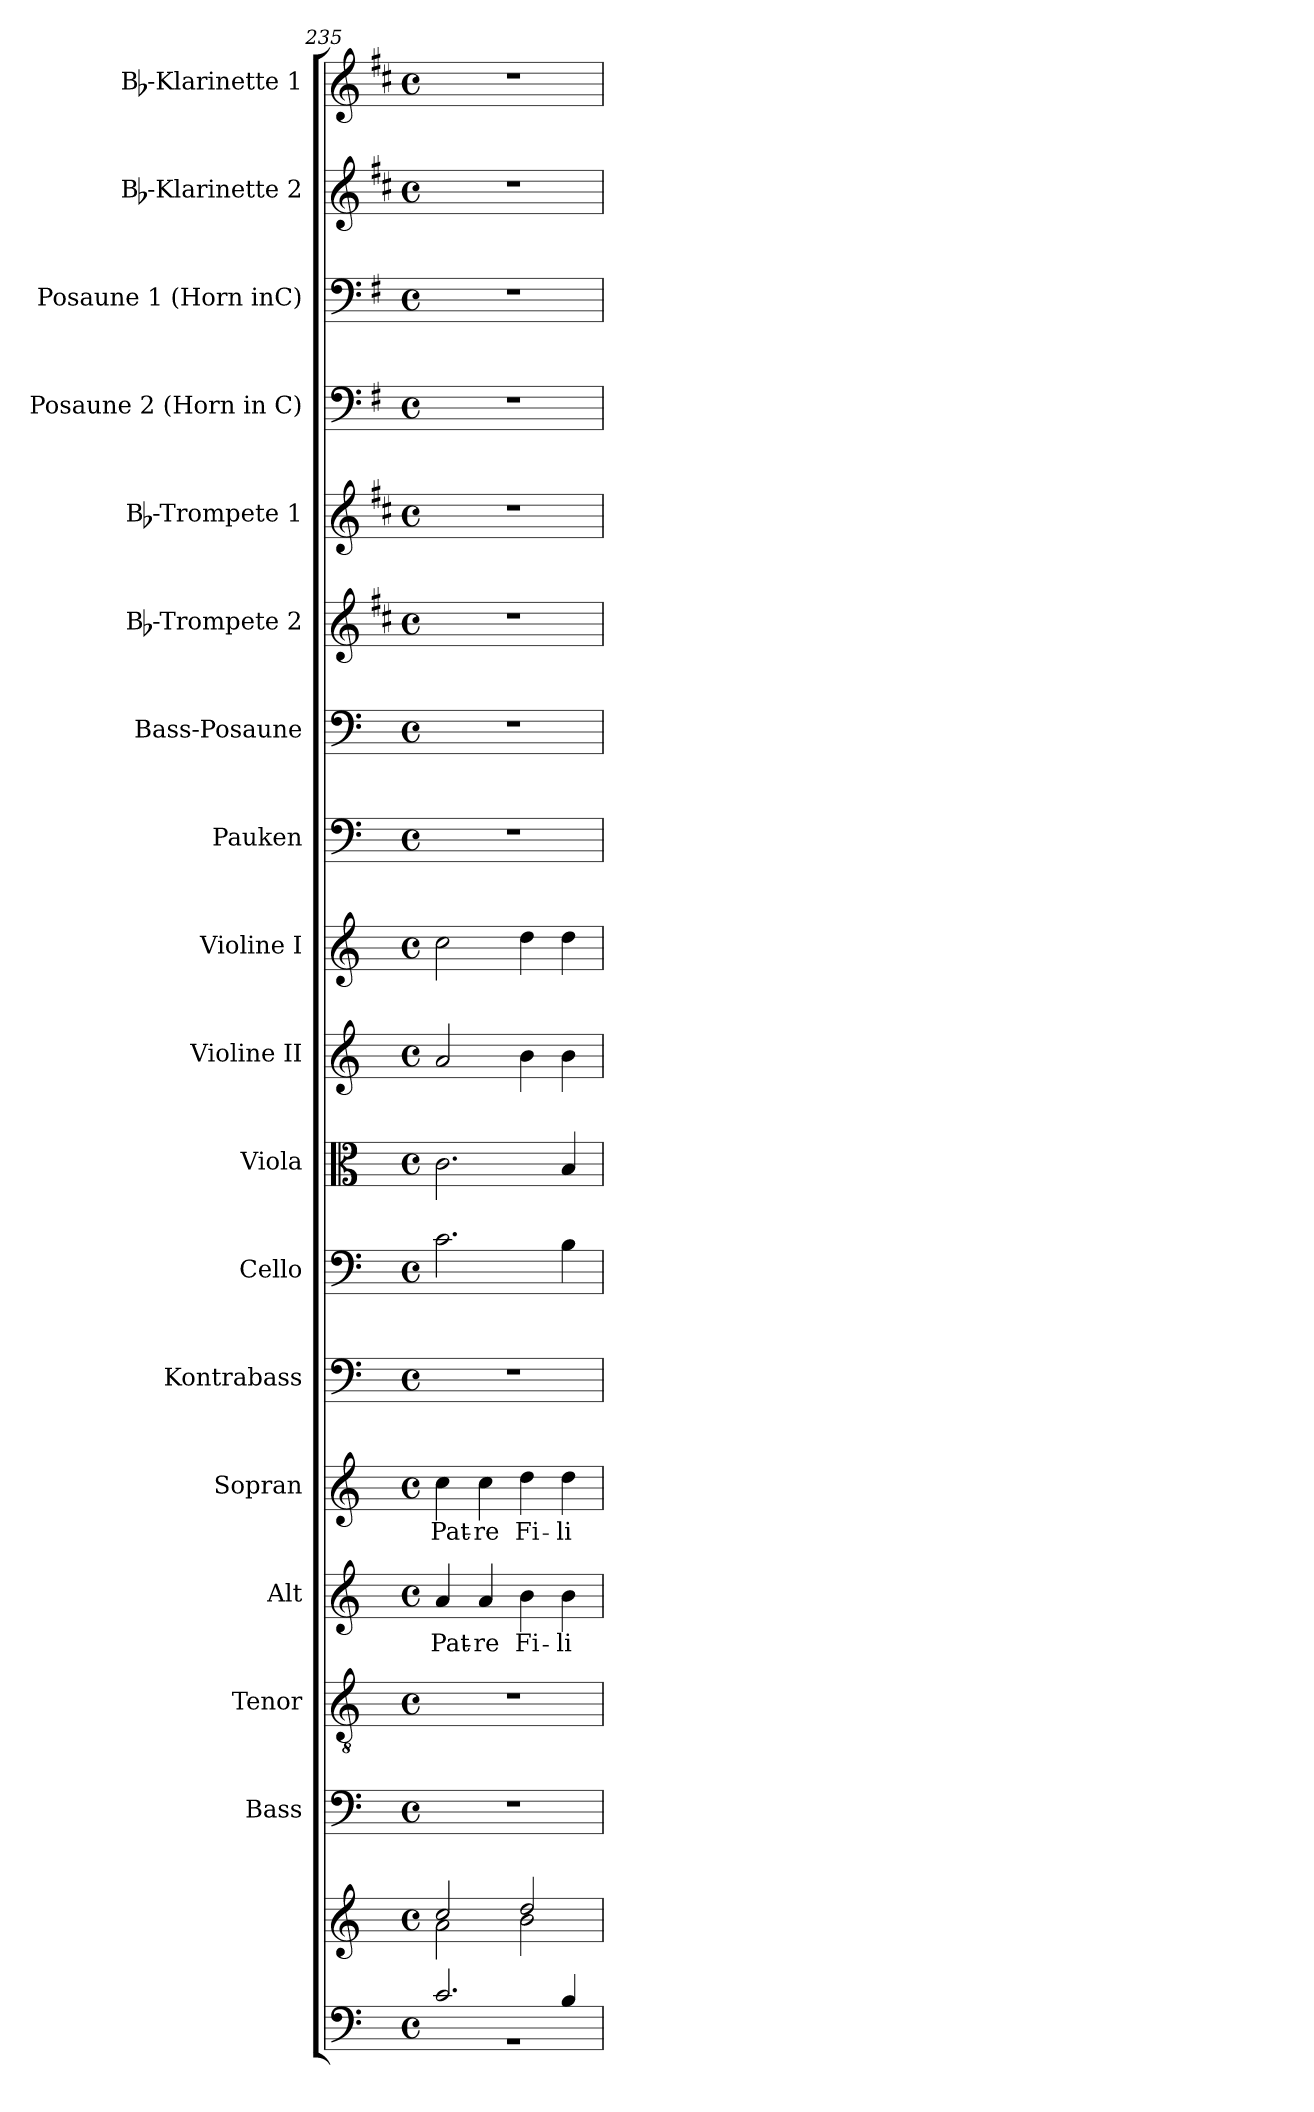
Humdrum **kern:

**kern	**kern	**kern	**kern	**kern	**text	**kern	**text	**kern	**kern	**kern	**kern	**kern	**kern	**kern	**kern	**kern	**kern	**kern	**kern	**kern
*part18	*part18	*part17	*part16	*part15	*part15	*part14	*part14	*part13	*part12	*part11	*part10	*part9	*part8	*part7	*part6	*part5	*part4	*part3	*part2	*part1
*staff19	*staff18	*staff17	*staff16	*staff15	*staff15	*staff14	*staff14	*staff13	*staff12	*staff11	*staff10	*staff9	*staff8	*staff7	*staff6	*staff5	*staff4	*staff3	*staff2	*staff1
*	*	*I"Bass	*I"Tenor	*I"Alt	*	*I"Sopran	*	*I"Kontrabass	*I"Cello	*I"Viola	*I"Violine II	*I"Violine I	*I"Pauken	*I"Bass-Posaune	*I"Bb-Trompete 2	*I"Bb-Trompete 1	*I"Posaune 2 (Horn in C)	*I"Posaune 1 (Horn inC)	*I"Bb-Klarinette 2	*I"Bb-Klarinette 1
*	*	*I'B.	*I'T.	*I'A.	*	*I'S.	*	*I'Kb.	*	*I'Vla.	*I'Vl. II	*I'Vl. I	*I'Pk.	*I'B-Pos.	*I'Bb Trp. 2	*I'Bb Trp. 1	*I'Pos. 2	*I'Pos. 1	*I'Bb Kl. 2	*I'Bb Kl. 1
*clefF4	*clefG2	*clefF4	*clefGv2	*clefG2	*	*clefG2	*	*clefF4	*clefF4	*clefC3	*clefG2	*clefG2	*clefF4	*clefF4	*clefG2	*clefG2	*clefF4	*clefF4	*clefG2	*clefG2
*	*	*	*	*	*	*	*	*ITrd7c12	*	*	*	*	*	*	*ITrd1c2	*ITrd1c2	*ITrd4c7	*ITrd4c7	*ITrd1c2	*ITrd1c2
*k[]	*k[]	*k[]	*k[]	*k[]	*	*k[]	*	*k[]	*k[]	*k[]	*k[]	*k[]	*k[]	*k[]	*k[]	*k[]	*k[]	*k[]	*k[]	*k[]
*C:	*C:	*C:	*C:	*C:	*	*C:	*	*C:	*C:	*C:	*C:	*C:	*C:	*C:	*C:	*C:	*C:	*C:	*C:	*C:
*M4/4	*M4/4	*M4/4	*M4/4	*M4/4	*	*M4/4	*	*M4/4	*M4/4	*M4/4	*M4/4	*M4/4	*M4/4	*M4/4	*M4/4	*M4/4	*M4/4	*M4/4	*M4/4	*M4/4
*met(c)	*met(c)	*met(c)	*met(c)	*met(c)	*	*met(c)	*	*met(c)	*met(c)	*met(c)	*met(c)	*met(c)	*met(c)	*met(c)	*met(c)	*met(c)	*met(c)	*met(c)	*met(c)	*met(c)
=235	=235	=235	=235	=235	=235	=235	=235	=235	=235	=235	=235	=235	=235	=235	=235	=235	=235	=235	=235	=235
*^	*^	*	*	*	*	*	*	*	*	*	*	*	*	*	*	*	*	*	*	*
!	!	!	!	!	!	!	!LO:LY:b	!	!LO:LY:b	!	!	!	!	!	!	!	!	!	!	!	!	!
2.c/	1rBB	2cc/	2a\	1r	1r	4a/	Pat-	4cc\	Pat-	1r	2.c\	2.c\	2a/	2cc\	1r	1r	1r	1r	1r	1r	1r	1r
!	!	!	!	!	!	!	!LO:LY:b	!	!LO:LY:b	!	!	!	!	!	!	!	!	!	!	!	!	!
.	.	.	.	.	.	4a/	-re	4cc\	-re	.	.	.	.	.	.	.	.	.	.	.	.	.
!	!	!	!	!	!	!	!LO:LY:b	!	!LO:LY:b	!	!	!	!	!	!	!	!	!	!	!	!	!
.	.	2dd/	2b\	.	.	4b\	Fi-	4dd\	Fi-	.	.	.	4b\	4dd\	.	.	.	.	.	.	.	.
!	!	!	!	!	!	!	!LO:LY:b	!	!LO:LY:b	!	!	!	!	!	!	!	!	!	!	!	!	!
4B/	.	.	.	.	.	4b\	-li-	4dd\	-li-	.	4B\	4B/	4b\	4dd\	.	.	.	.	.	.	.	.
*v	*v	*	*	*	*	*	*	*	*	*	*	*	*	*	*	*	*	*	*	*	*	*
*	*v	*v	*	*	*	*	*	*	*	*	*	*	*	*	*	*	*	*	*	*	*
=	=	=	=	=	=	=	=	=	=	=	=	=	=	=	=	=	=	=	=	=
*-	*-	*-	*-	*-	*-	*-	*-	*-	*-	*-	*-	*-	*-	*-	*-	*-	*-	*-	*-	*-
